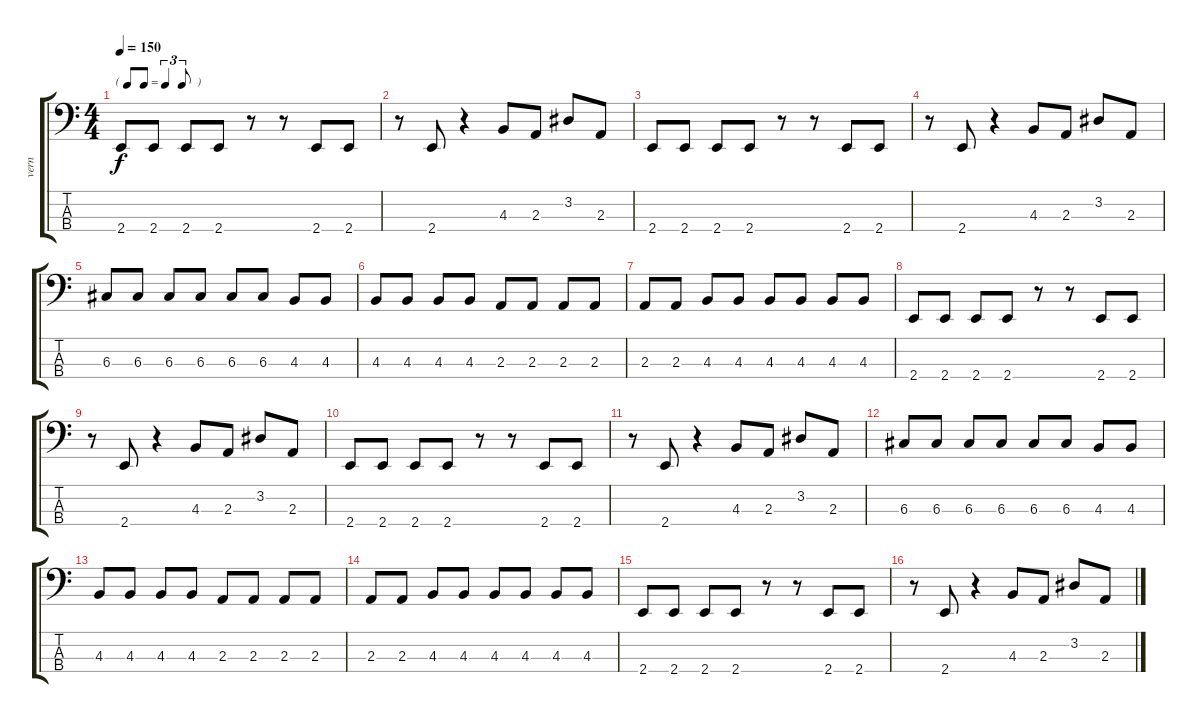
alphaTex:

\track ("vern" "vern") {instrument electricbassfinger}
\staff {score tabs}
\tuning (F2 C2 G1 D1) {hide}
\ts (4 4)
\tf triplet8th
\tempo 150
\clef f4
\ks c
2.4.8{dy f instrument electricbassfinger} 2.4.8 2.4.8 2.4.8 r.8 r.8 2.4.8 2.4.8 |
r.8 2.4.8 r.4 4.3.8 2.3.8 3.2.8 2.3.8 |
2.4.8 2.4.8 2.4.8 2.4.8 r.8 r.8 2.4.8 2.4.8 |
r.8 2.4.8 r.4 4.3.8 2.3.8 3.2.8 2.3.8 |
6.3.8 6.3.8 6.3.8 6.3.8 6.3.8 6.3.8 4.3.8 4.3.8 |
4.3.8 4.3.8 4.3.8 4.3.8 2.3.8 2.3.8 2.3.8 2.3.8 |
2.3.8 2.3.8 4.3.8 4.3.8 4.3.8 4.3.8 4.3.8 4.3.8 |
2.4.8 2.4.8 2.4.8 2.4.8 r.8 r.8 2.4.8 2.4.8 |
r.8 2.4.8 r.4 4.3.8 2.3.8 3.2.8 2.3.8 |
2.4.8 2.4.8 2.4.8 2.4.8 r.8 r.8 2.4.8 2.4.8 |
r.8 2.4.8 r.4 4.3.8 2.3.8 3.2.8 2.3.8 |
6.3.8 6.3.8 6.3.8 6.3.8 6.3.8 6.3.8 4.3.8 4.3.8 |
4.3.8 4.3.8 4.3.8 4.3.8 2.3.8 2.3.8 2.3.8 2.3.8 |
2.3.8 2.3.8 4.3.8 4.3.8 4.3.8 4.3.8 4.3.8 4.3.8 |
2.4.8 2.4.8 2.4.8 2.4.8 r.8 r.8 2.4.8 2.4.8 |
r.8 2.4.8 r.4 4.3.8 2.3.8 3.2.8 2.3.8
